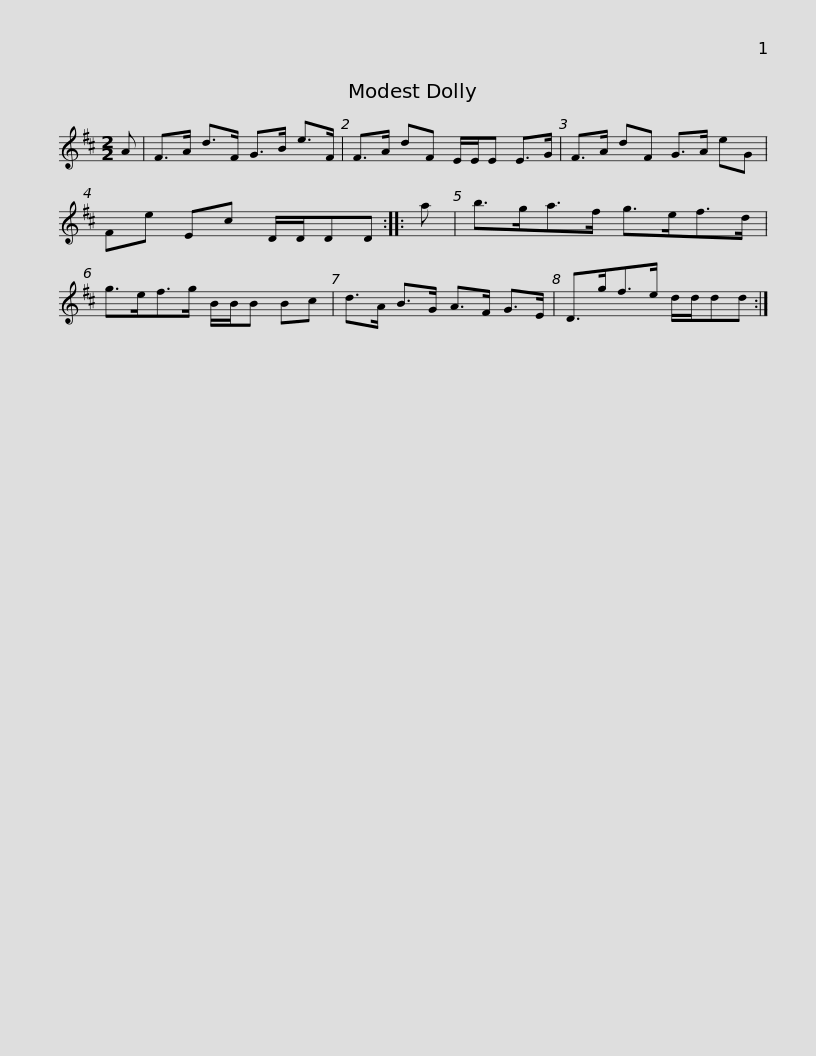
X:1
L:1/8
M:2/2
I:linebreak $
K:D
V:1 treble
V:1
 A | F>A d>F G>B e>F | F>A dF E/E/E E>G | F>A dF G>A eG | Fe Ec D/D/DD :: %5
 a |$ b>ga>f g>ef>d | g>ef>g B/B/B Bc | d>A B>G A>F G>E | D>gf>e d/d/dd :| %10
